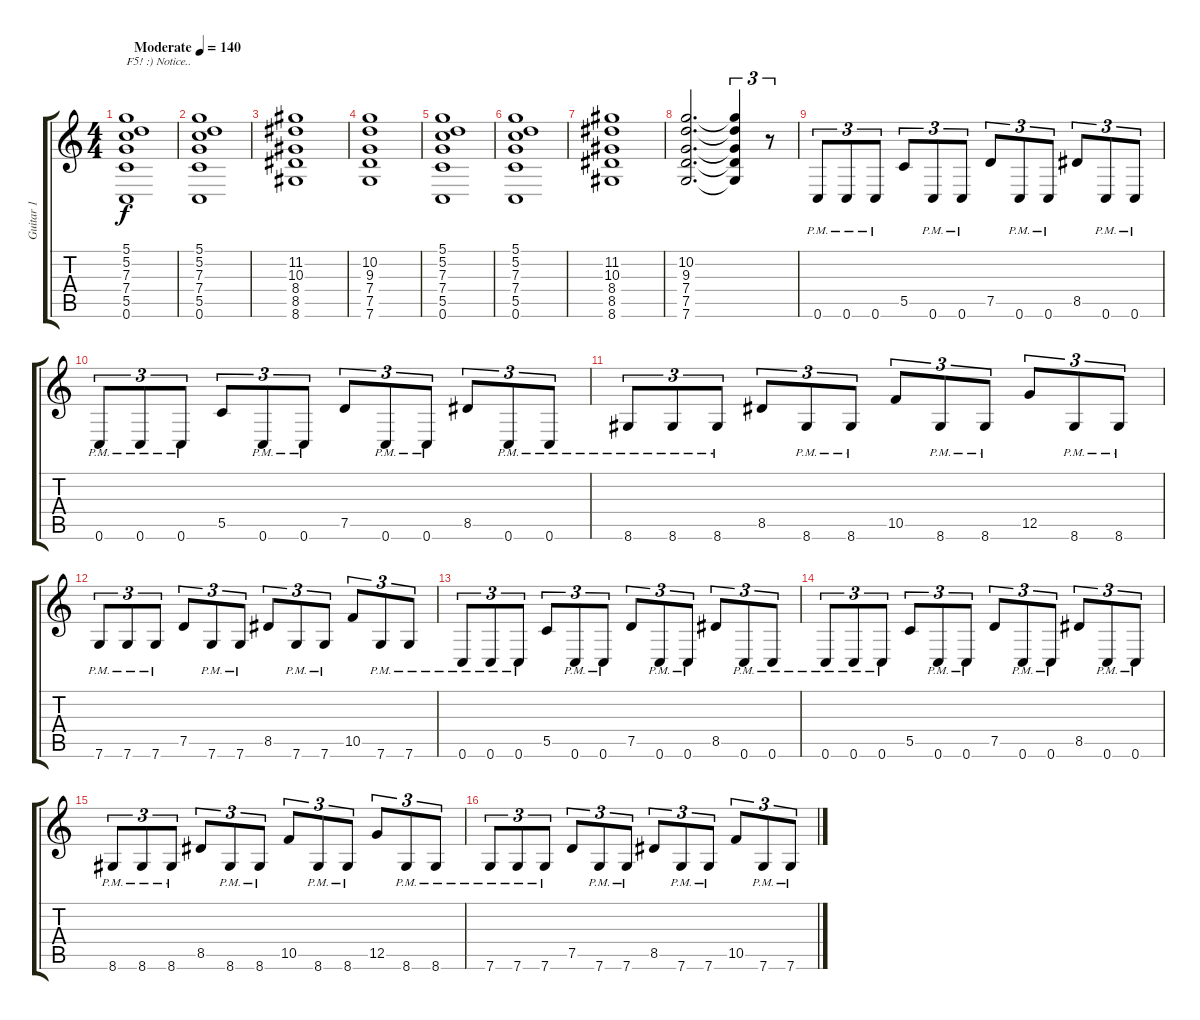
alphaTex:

\track ("Guitar 1" "Guitar 1") {instrument distortionguitar}
\staff {score tabs}
\tuning (D4 A3 F3 C3 G2 C2) {hide}
\ts (4 4)
\tempo (140 "Moderate")
\clef g2
\ks c
(5.1 5.2 7.3 7.4 5.5 0.6).1{txt "F5! :) Notice.." dy f instrument distortionguitar} |
(5.1 5.2 7.3 7.4 5.5 0.6).1 |
(11.2 10.3 8.4 8.5 8.6).1 |
(10.2 9.3 7.4 7.5 7.6).1 |
(5.1 5.2 7.3 7.4 5.5 0.6).1 |
(5.1 5.2 7.3 7.4 5.5 0.6).1 |
(11.2 10.3 8.4 8.5 8.6).1 |
(10.2 9.3 7.4 7.5 7.6).2{d} (10.2{t} 9.3{t} 7.4{t} 7.5{t} 7.6{t}).4{tu (3 2)} r.8{tu (3 2)} |
0.6{pm}.8{tu (3 2)} 0.6{pm}.8{tu (3 2)} 0.6{pm}.8{tu (3 2)} 5.5.8{tu (3 2)} 0.6{pm}.8{tu (3 2)} 0.6{pm}.8{tu (3 2)} 7.5.8{tu (3 2)} 0.6{pm}.8{tu (3 2)} 0.6{pm}.8{tu (3 2)} 8.5.8{tu (3 2)} 0.6{pm}.8{tu (3 2)} 0.6{pm}.8{tu (3 2)} |
0.6{pm}.8{tu (3 2)} 0.6{pm}.8{tu (3 2)} 0.6{pm}.8{tu (3 2)} 5.5.8{tu (3 2)} 0.6{pm}.8{tu (3 2)} 0.6{pm}.8{tu (3 2)} 7.5.8{tu (3 2)} 0.6{pm}.8{tu (3 2)} 0.6{pm}.8{tu (3 2)} 8.5.8{tu (3 2)} 0.6{pm}.8{tu (3 2)} 0.6{pm}.8{tu (3 2)} |
8.6{pm}.8{tu (3 2)} 8.6{pm}.8{tu (3 2)} 8.6{pm}.8{tu (3 2)} 8.5.8{tu (3 2)} 8.6{pm}.8{tu (3 2)} 8.6{pm}.8{tu (3 2)} 10.5.8{tu (3 2)} 8.6{pm}.8{tu (3 2)} 8.6{pm}.8{tu (3 2)} 12.5.8{tu (3 2)} 8.6{pm}.8{tu (3 2)} 8.6{pm}.8{tu (3 2)} |
7.6{pm}.8{tu (3 2)} 7.6{pm}.8{tu (3 2)} 7.6{pm}.8{tu (3 2)} 7.5.8{tu (3 2)} 7.6{pm}.8{tu (3 2)} 7.6{pm}.8{tu (3 2)} 8.5.8{tu (3 2)} 7.6{pm}.8{tu (3 2)} 7.6{pm}.8{tu (3 2)} 10.5.8{tu (3 2)} 7.6{pm}.8{tu (3 2)} 7.6{pm}.8{tu (3 2)} |
0.6{pm}.8{tu (3 2)} 0.6{pm}.8{tu (3 2)} 0.6{pm}.8{tu (3 2)} 5.5.8{tu (3 2)} 0.6{pm}.8{tu (3 2)} 0.6{pm}.8{tu (3 2)} 7.5.8{tu (3 2)} 0.6{pm}.8{tu (3 2)} 0.6{pm}.8{tu (3 2)} 8.5.8{tu (3 2)} 0.6{pm}.8{tu (3 2)} 0.6{pm}.8{tu (3 2)} |
0.6{pm}.8{tu (3 2)} 0.6{pm}.8{tu (3 2)} 0.6{pm}.8{tu (3 2)} 5.5.8{tu (3 2)} 0.6{pm}.8{tu (3 2)} 0.6{pm}.8{tu (3 2)} 7.5.8{tu (3 2)} 0.6{pm}.8{tu (3 2)} 0.6{pm}.8{tu (3 2)} 8.5.8{tu (3 2)} 0.6{pm}.8{tu (3 2)} 0.6{pm}.8{tu (3 2)} |
8.6{pm}.8{tu (3 2)} 8.6{pm}.8{tu (3 2)} 8.6{pm}.8{tu (3 2)} 8.5.8{tu (3 2)} 8.6{pm}.8{tu (3 2)} 8.6{pm}.8{tu (3 2)} 10.5.8{tu (3 2)} 8.6{pm}.8{tu (3 2)} 8.6{pm}.8{tu (3 2)} 12.5.8{tu (3 2)} 8.6{pm}.8{tu (3 2)} 8.6{pm}.8{tu (3 2)} |
7.6{pm}.8{tu (3 2)} 7.6{pm}.8{tu (3 2)} 7.6{pm}.8{tu (3 2)} 7.5.8{tu (3 2)} 7.6{pm}.8{tu (3 2)} 7.6{pm}.8{tu (3 2)} 8.5.8{tu (3 2)} 7.6{pm}.8{tu (3 2)} 7.6{pm}.8{tu (3 2)} 10.5.8{tu (3 2)} 7.6{pm}.8{tu (3 2)} 7.6{pm}.8{tu (3 2)}
